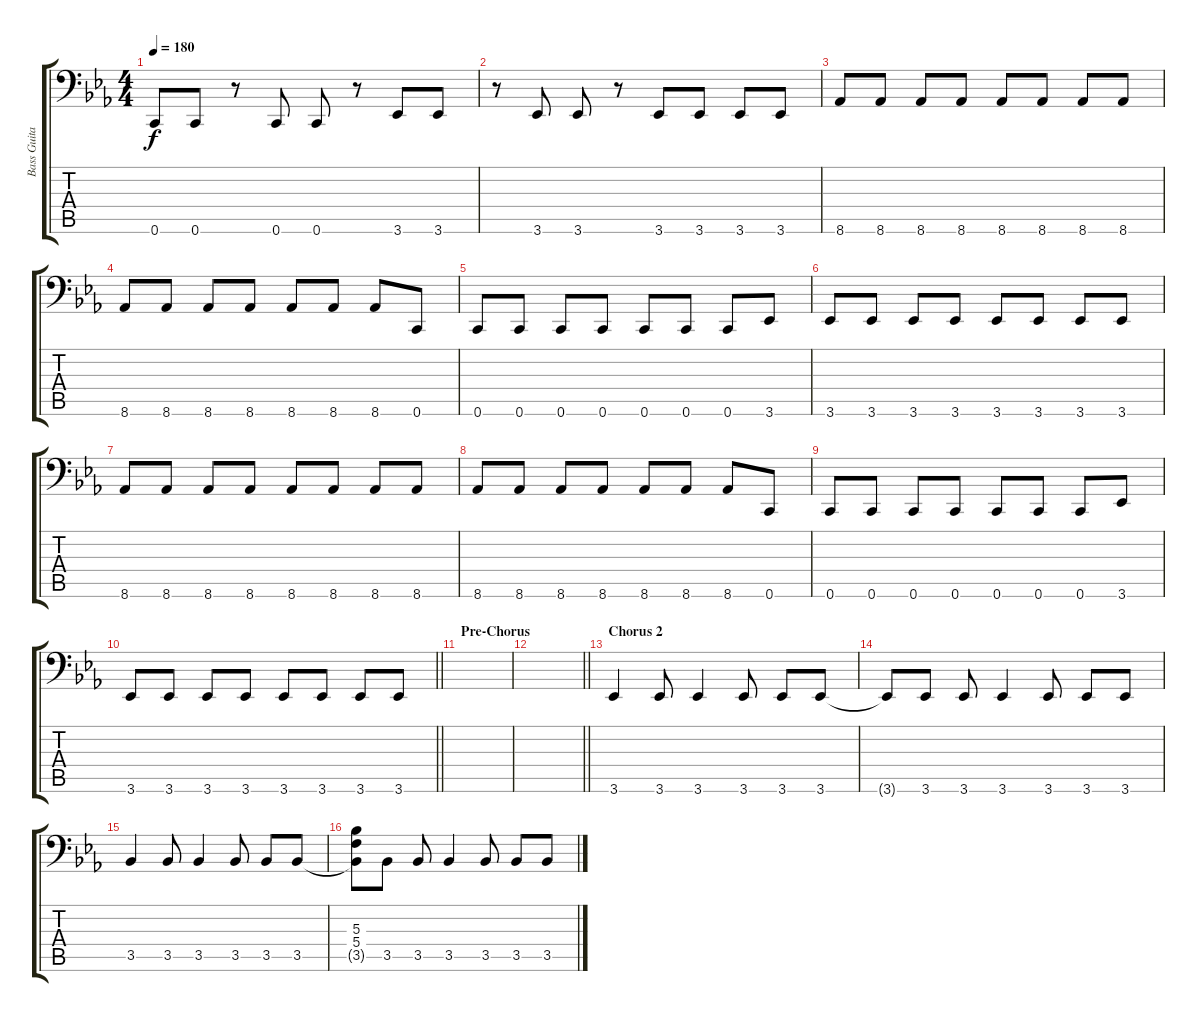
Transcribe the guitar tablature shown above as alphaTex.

\track ("Bass Guitar" "Bass Guita") {instrument electricbassfinger}
\staff {score tabs}
\tuning (D3 A2 F2 C2 G1 C1) {hide}
\ts (4 4)
\tempo 180
\clef f4
\ks eb
0.6.8{dy f} 0.6.8 r.8 0.6.8 0.6.8 r.8 3.6.8 3.6.8 |
r.8 3.6.8 3.6.8 r.8 3.6.8 3.6.8 3.6.8 3.6.8 |
8.6.8 8.6.8 8.6.8 8.6.8 8.6.8 8.6.8 8.6.8 8.6.8 |
8.6.8 8.6.8 8.6.8 8.6.8 8.6.8 8.6.8 8.6.8 0.6.8 |
0.6.8 0.6.8 0.6.8 0.6.8 0.6.8 0.6.8 0.6.8 3.6.8 |
3.6.8 3.6.8 3.6.8 3.6.8 3.6.8 3.6.8 3.6.8 3.6.8 |
8.6.8 8.6.8 8.6.8 8.6.8 8.6.8 8.6.8 8.6.8 8.6.8 |
8.6.8 8.6.8 8.6.8 8.6.8 8.6.8 8.6.8 8.6.8 0.6.8 |
0.6.8 0.6.8 0.6.8 0.6.8 0.6.8 0.6.8 0.6.8 3.6.8 |
\barLineRight lightlight
3.6.8 3.6.8 3.6.8 3.6.8 3.6.8 3.6.8 3.6.8 3.6.8 |
\section ("" "Pre-Chorus")
|
\barLineRight lightlight
|
\section ("" "Chorus 2")
3.6.4 3.6.8 3.6.4 3.6.8 3.6.8 3.6.8 |
3.6{t}.8 3.6.8 3.6.8 3.6.4 3.6.8 3.6.8 3.6.8 |
3.5.4 3.5.8 3.5.4 3.5.8 3.5.8 3.5.8 |
(5.3 5.4 3.5{t}).8 3.5.8 3.5.8 3.5.4 3.5.8 3.5.8 3.5.8
